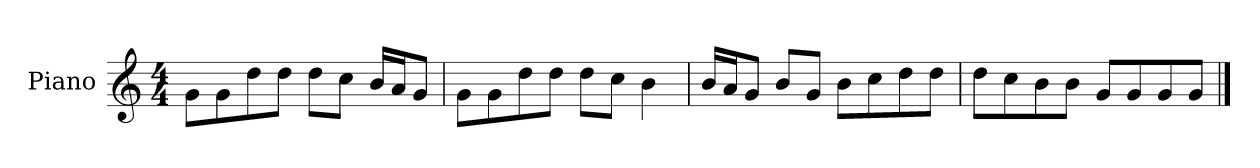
**kern
*part1
*staff1
*I"Piano
*I'P-no
*clefG2
*k[]
*M4/4
*MM90
=1
8g\L
8g\
8dd\
8dd\J
8dd\L
8cc\J
16b/LL
16a/J
8g/J
=2
8g\L
8g\
8dd\
8dd\J
8dd\L
8cc\J
4b\
=3
16b/LL
16a/J
8g/J
8b/L
8g/J
8b\L
8cc\
8dd\
8dd\J
=4
8dd\L
8cc\
8b\
8b\J
8g/L
8g/
8g/
8g/J
==
*-
